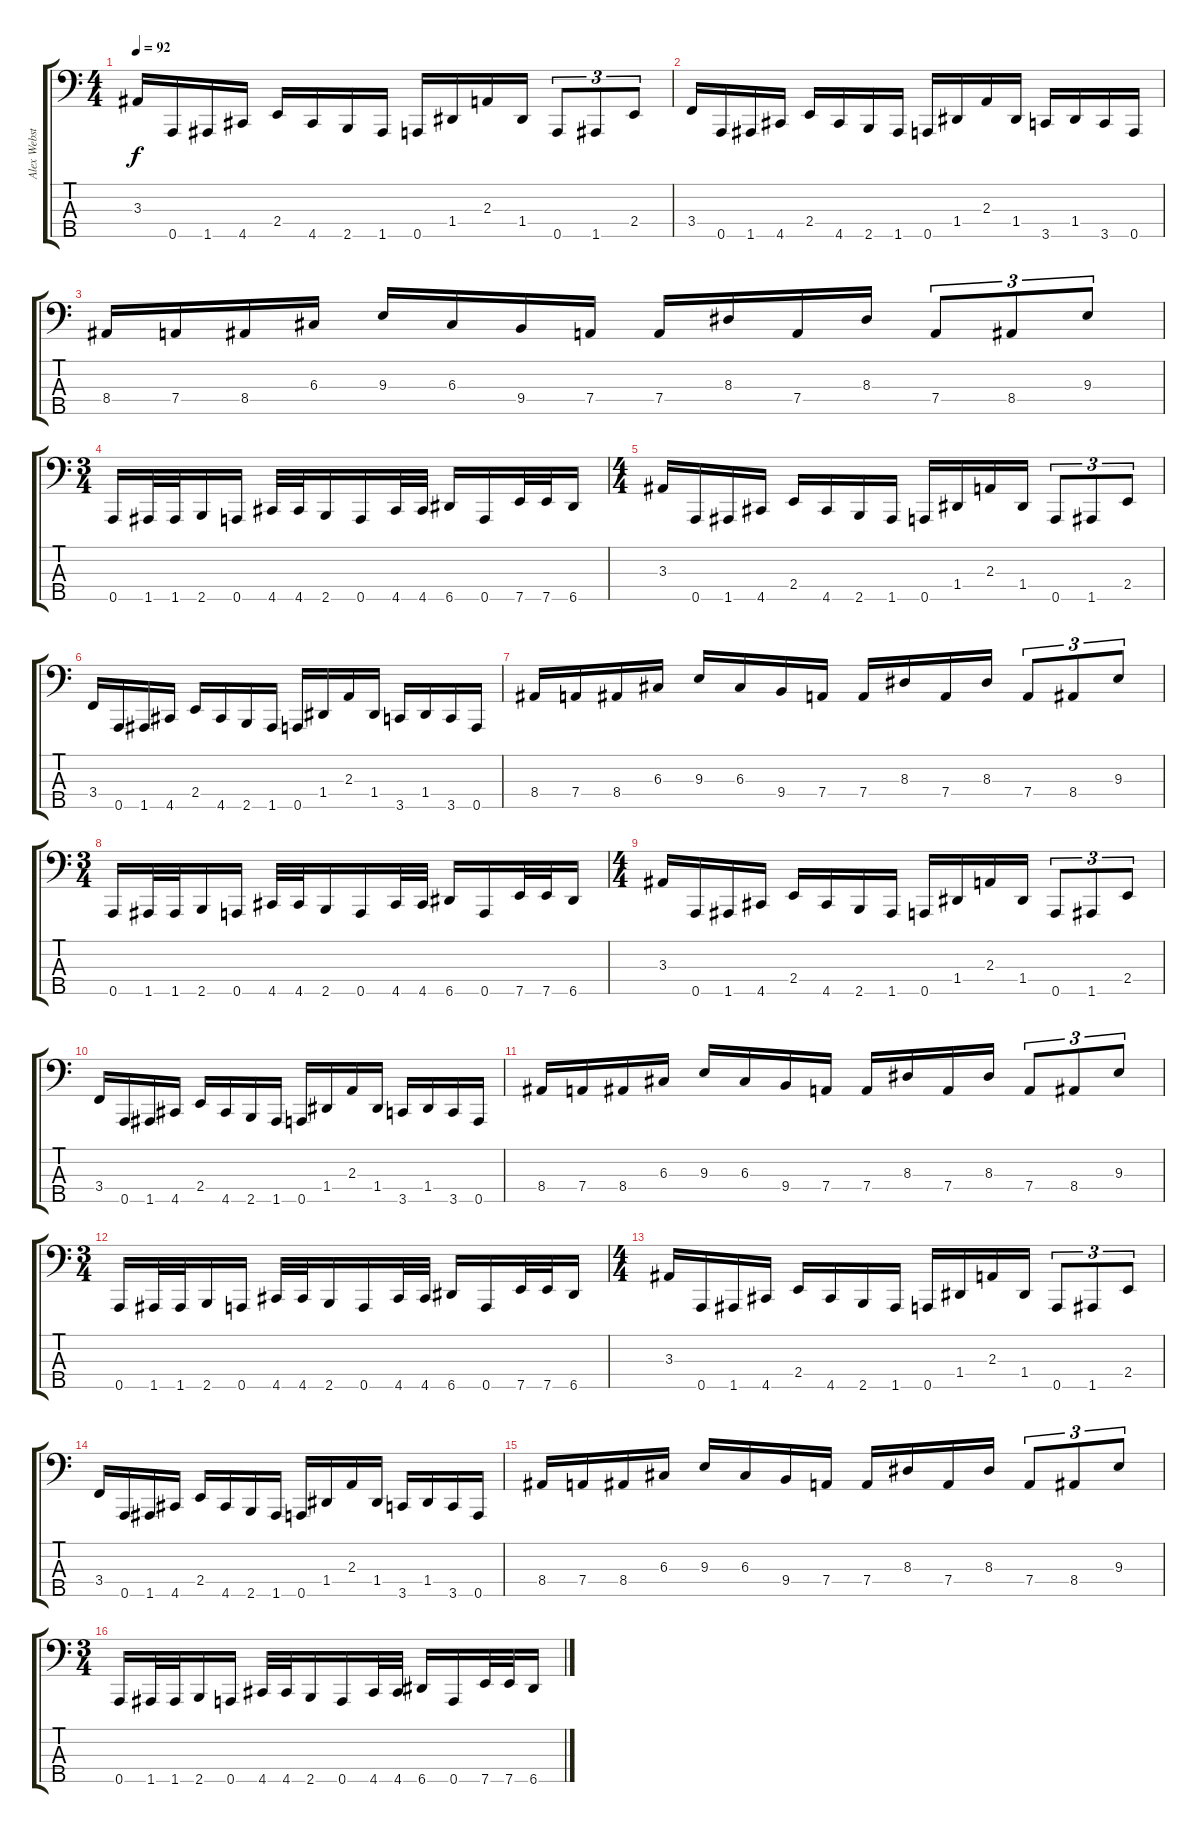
\track ("Alex Webster" "Alex Webst") {instrument electricbassfinger}
\staff {score tabs}
\tuning (F2 C2 G1 D1 A0) {hide}
\ts (4 4)
\tempo 92
\clef f4
\ks c
3.3.16{dy f} 0.5.16 1.5.16 4.5.16 2.4.16 4.5.16 2.5.16 1.5.16 0.5.16 1.4.16 2.3.16 1.4.16 0.5.8{tu (3 2)} 1.5.8{tu (3 2)} 2.4.8{tu (3 2)} |
3.4.16 0.5.16 1.5.16 4.5.16 2.4.16 4.5.16 2.5.16 1.5.16 0.5.16 1.4.16 2.3.16 1.4.16 3.5.16 1.4.16 3.5.16 0.5.16 |
8.4.16 7.4.16 8.4.16 6.3.16 9.3.16 6.3.16 9.4.16 7.4.16 7.4.16 8.3.16 7.4.16 8.3.16 7.4.8{tu (3 2)} 8.4.8{tu (3 2)} 9.3.8{tu (3 2)} |
\ts (3 4)
0.5.16 1.5.32 1.5.32 2.5.16 0.5.16 4.5.32 4.5.32 2.5.16 0.5.16 4.5.32 4.5.32 6.5.16 0.5.16 7.5.32 7.5.32 6.5.16 |
\ts (4 4)
3.3.16 0.5.16 1.5.16 4.5.16 2.4.16 4.5.16 2.5.16 1.5.16 0.5.16 1.4.16 2.3.16 1.4.16 0.5.8{tu (3 2)} 1.5.8{tu (3 2)} 2.4.8{tu (3 2)} |
3.4.16 0.5.16 1.5.16 4.5.16 2.4.16 4.5.16 2.5.16 1.5.16 0.5.16 1.4.16 2.3.16 1.4.16 3.5.16 1.4.16 3.5.16 0.5.16 |
8.4.16 7.4.16 8.4.16 6.3.16 9.3.16 6.3.16 9.4.16 7.4.16 7.4.16 8.3.16 7.4.16 8.3.16 7.4.8{tu (3 2)} 8.4.8{tu (3 2)} 9.3.8{tu (3 2)} |
\ts (3 4)
0.5.16 1.5.32 1.5.32 2.5.16 0.5.16 4.5.32 4.5.32 2.5.16 0.5.16 4.5.32 4.5.32 6.5.16 0.5.16 7.5.32 7.5.32 6.5.16 |
\ts (4 4)
3.3.16 0.5.16 1.5.16 4.5.16 2.4.16 4.5.16 2.5.16 1.5.16 0.5.16 1.4.16 2.3.16 1.4.16 0.5.8{tu (3 2)} 1.5.8{tu (3 2)} 2.4.8{tu (3 2)} |
3.4.16 0.5.16 1.5.16 4.5.16 2.4.16 4.5.16 2.5.16 1.5.16 0.5.16 1.4.16 2.3.16 1.4.16 3.5.16 1.4.16 3.5.16 0.5.16 |
8.4.16 7.4.16 8.4.16 6.3.16 9.3.16 6.3.16 9.4.16 7.4.16 7.4.16 8.3.16 7.4.16 8.3.16 7.4.8{tu (3 2)} 8.4.8{tu (3 2)} 9.3.8{tu (3 2)} |
\ts (3 4)
0.5.16 1.5.32 1.5.32 2.5.16 0.5.16 4.5.32 4.5.32 2.5.16 0.5.16 4.5.32 4.5.32 6.5.16 0.5.16 7.5.32 7.5.32 6.5.16 |
\ts (4 4)
3.3.16 0.5.16 1.5.16 4.5.16 2.4.16 4.5.16 2.5.16 1.5.16 0.5.16 1.4.16 2.3.16 1.4.16 0.5.8{tu (3 2)} 1.5.8{tu (3 2)} 2.4.8{tu (3 2)} |
3.4.16 0.5.16 1.5.16 4.5.16 2.4.16 4.5.16 2.5.16 1.5.16 0.5.16 1.4.16 2.3.16 1.4.16 3.5.16 1.4.16 3.5.16 0.5.16 |
8.4.16 7.4.16 8.4.16 6.3.16 9.3.16 6.3.16 9.4.16 7.4.16 7.4.16 8.3.16 7.4.16 8.3.16 7.4.8{tu (3 2)} 8.4.8{tu (3 2)} 9.3.8{tu (3 2)} |
\ts (3 4)
0.5.16 1.5.32 1.5.32 2.5.16 0.5.16 4.5.32 4.5.32 2.5.16 0.5.16 4.5.32 4.5.32 6.5.16 0.5.16 7.5.32 7.5.32 6.5.16
